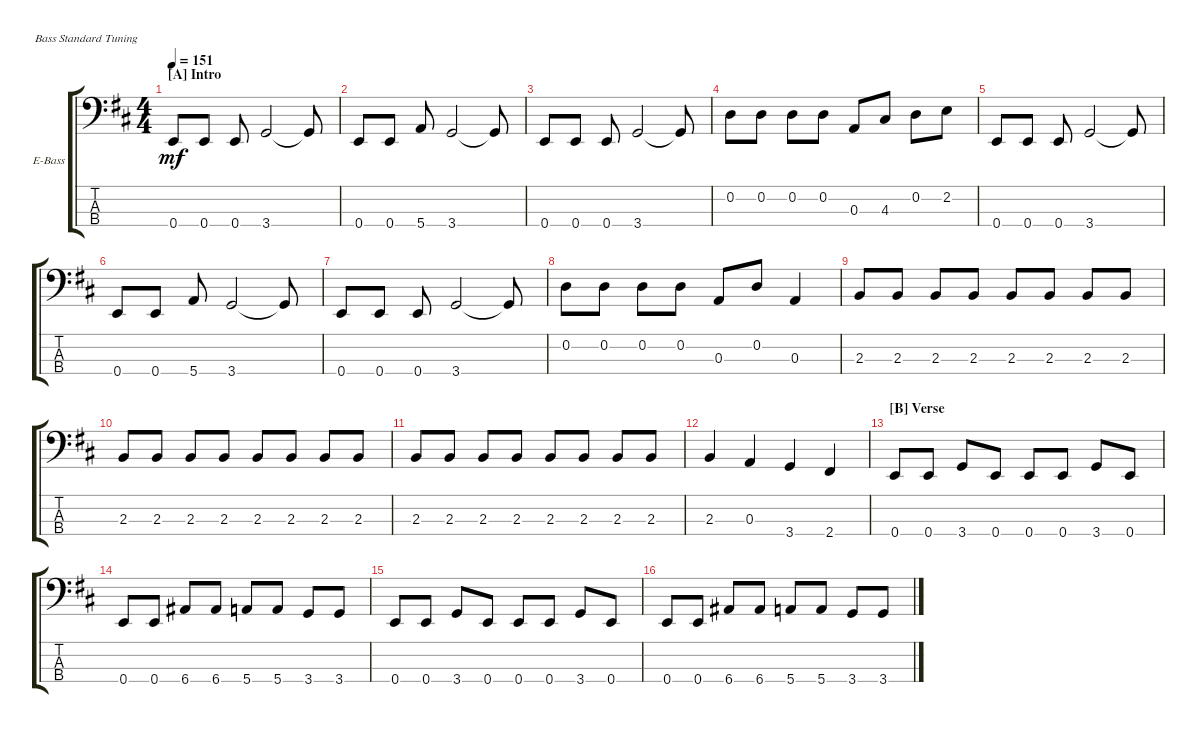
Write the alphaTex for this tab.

\defaultSystemsLayout 4
\bracketExtendMode groupsimilarinstruments
\firstSystemTrackNameOrientation horizontal
\otherSystemsTrackNameOrientation horizontal
\track ("Electric Bass" "E-Bass") {instrument electricbassfinger}
\staff {score tabs}
\tuning (G2 D2 A1 E1)
\ts (4 4)
\section ("A" "Intro")
\tempo 151
\clef f4
\ks bminor
0.4.8{dy mf instrument electricbassfinger} 0.4.8 0.4.8 3.4.2 3.4{t}.8 |
0.4.8 0.4.8 5.4.8 3.4.2 3.4{t}.8 |
0.4.8 0.4.8 0.4.8 3.4.2 3.4{t}.8 |
0.2.8 0.2.8 0.2.8 0.2.8 0.3.8 4.3.8 0.2.8 2.2.8 |
0.4.8 0.4.8 0.4.8 3.4.2 3.4{t}.8 |
0.4.8 0.4.8 5.4.8 3.4.2 3.4{t}.8 |
0.4.8 0.4.8 0.4.8 3.4.2 3.4{t}.8 |
0.2.8 0.2.8 0.2.8 0.2.8 0.3.8 0.2.8 0.3.4 |
2.3.8 2.3.8 2.3.8 2.3.8 2.3.8 2.3.8 2.3.8 2.3.8 |
2.3.8 2.3.8 2.3.8 2.3.8 2.3.8 2.3.8 2.3.8 2.3.8 |
2.3.8 2.3.8 2.3.8 2.3.8 2.3.8 2.3.8 2.3.8 2.3.8 |
2.3.4 0.3.4 3.4.4 2.4.4 |
\section ("B" "Verse")
0.4.8 0.4.8 3.4.8 0.4.8 0.4.8 0.4.8 3.4.8 0.4.8 |
0.4.8 0.4.8 6.4.8 6.4.8 5.4.8 5.4.8 3.4.8 3.4.8 |
0.4.8 0.4.8 3.4.8 0.4.8 0.4.8 0.4.8 3.4.8 0.4.8 |
0.4.8 0.4.8 6.4.8 6.4.8 5.4.8 5.4.8 3.4.8 3.4.8
